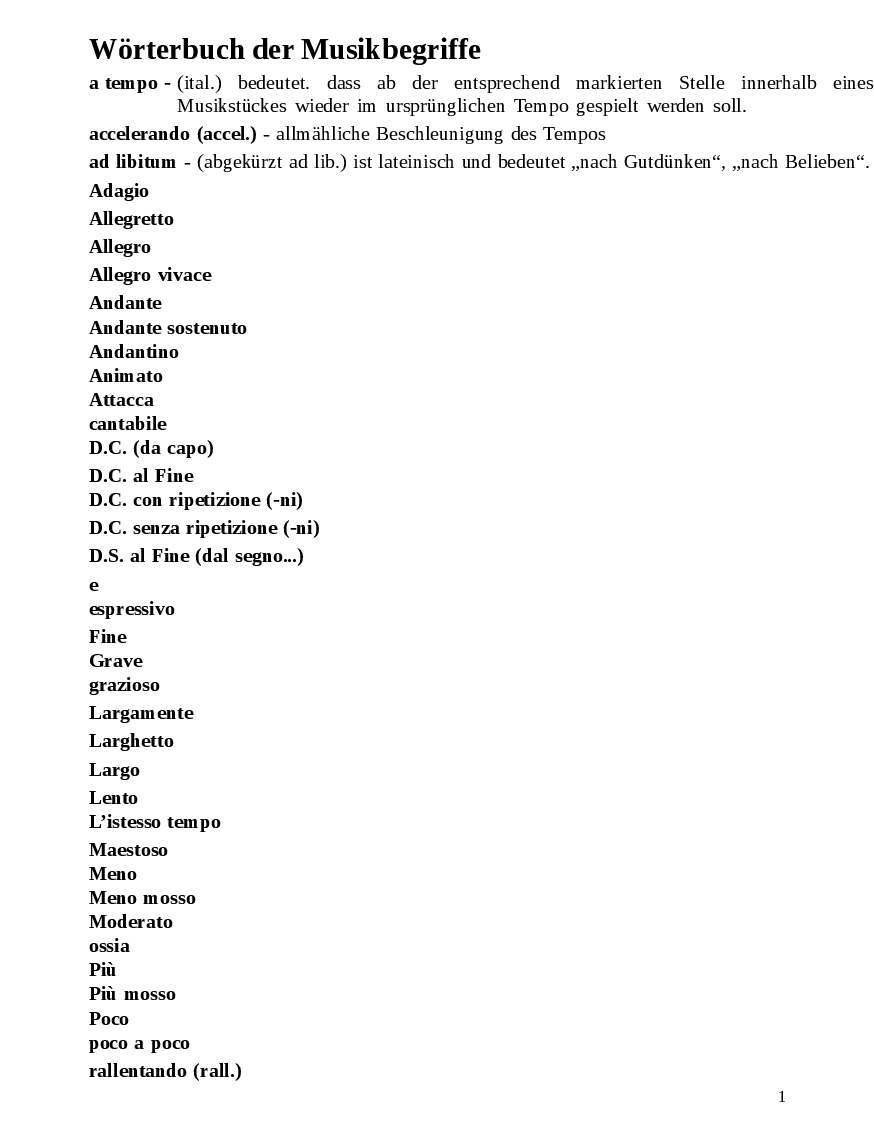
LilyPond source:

\version "2.24.0"

% include paper part and global functions
\include "include/globals.ily"

\bookpart {
  \include "include/bookpart-paper.ily"




  \markup \fontsize  #+5.5 {  \bold   {Wörterbuch der Musikbegriffe} }

  \markup \fontsize  #+2  { \bold{ \vspace #0.6 a tempo - } \override #'(baseline-skip . 2.2)  \justify-string "(ital.) bedeutet. dass ab der entsprechend markierten Stelle innerhalb eines Musikstückes wieder im ursprünglichen Tempo gespielt werden soll.  " }

  \markup \fontsize  #+2  { \bold{ \vspace #0.6 accelerando (accel.)} -  allmähliche Beschleunigung des Tempos }
  \markup \fontsize  #+2  { \bold{ \vspace #0.6 ad libitum }  - (abgekürzt ad lib.) ist lateinisch und bedeutet „nach Gutdünken“, „nach Belieben“. }
  \markup \fontsize  #+2  { \bold{ \vspace #0.6 Adagio } }
  \markup \fontsize  #+2  { \bold{ \vspace #0.6 Allegretto } }
  \markup \fontsize  #+2  { \bold{ \vspace #0.6 Allegro } }
  \markup \fontsize  #+2  { \bold{ \vspace #0.6 Allegro vivace } }
  \markup \fontsize  #+2  { \bold{ \vspace #0.6 Andante } }
  \markup \fontsize  #+2  { \bold{ \vspace #0.6 Andante sostenuto } }
  \markup \fontsize  #+2  { \bold{ \vspace #0.6 Andantino } }
  \markup \fontsize  #+2  { \bold{ \vspace #0.6 Animato } }
  \markup \fontsize  #+2  { \bold{ \vspace #0.6 Attacca } }
  \markup \fontsize  #+2  { \bold{ \vspace #0.6 cantabilе } }
  \markup \fontsize  #+2  { \bold{ \vspace #0.6 D.C. (da capo) } }
  \markup \fontsize  #+2  { \bold{ \vspace #0.6 D.C. al Fine } }
  \markup \fontsize  #+2  { \bold{ \vspace #0.6 D.C. con ripetizione (-ni) } }
  \markup \fontsize  #+2  { \bold{ \vspace #0.6 D.C. senza ripetizione (-ni) } }
  \markup \fontsize  #+2  { \bold{ \vspace  #0.6 D.S. al Fine (dal segno...) } }
  \markup \fontsize  #+2  { \bold{ \vspace #0.6 e } }
  \markup \fontsize  #+2  { \bold{ \vspace #0.6 espressivo } }
  \markup \fontsize  #+2  { \bold{ \vspace #0.6 Fine } }
  \markup \fontsize  #+2  { \bold{ \vspace #0.6 Grave } }
  \markup \fontsize  #+2  { \bold{ \vspace #0.6 grazioso } }
  \markup \fontsize  #+2  { \bold{ \vspace #0.6 Largamente } }
  \markup \fontsize  #+2  { \bold{ \vspace #0.6 Larghetto } }
  \markup \fontsize  #+2  { \bold{ \vspace #0.6 Largo } }
  \markup \fontsize  #+2  { \bold{ \vspace #0.6 Lento } }
  \markup \fontsize  #+2  { \bold{ \vspace #0.6 L’istesso tempo } }
  \markup \fontsize  #+2  { \bold{ \vspace #0.6 Maestoso } }
  \markup \fontsize  #+2  { \bold{ \vspace #0.6 Meno } }
  \markup \fontsize  #+2  { \bold{ \vspace #0.6 Meno mosso } }
  \markup \fontsize  #+2  { \bold{ \vspace #0.6 Moderato } }
  \markup \fontsize  #+2  { \bold{ \vspace #0.6 ossia } }
  \markup \fontsize  #+2  { \bold{ \vspace #0.6 Più } }
  \markup \fontsize  #+2  { \bold{ \vspace #0.6 Più mosso } }
  \markup \fontsize  #+2  { \bold{ \vspace #0.6 Poco } }
  \markup \fontsize  #+2  { \bold{ \vspace #0.6 poco a poco } }
  \markup \fontsize  #+2  { \bold{ \vspace #0.6 rallentando (rall.) } }
  \markup \fontsize  #+2  { \bold{ \vspace #0.6 recitativo } }
  \markup \fontsize  #+2  { \bold{ \vspace #0.6 risoluto } }
  \markup \fontsize  #+2  { \bold{ \vspace #0.6 ritardando (rit.) } }
  \markup \fontsize  #+2  { \bold { \vspace #0.6 ritenuto (rit.) } }
  \markup \fontsize  #+2  { \bold{ \vspace #0.6 rubato } }
  \markup \fontsize  #+2  { \bold{ \vspace #0.6 senza } }
  \markup \fontsize  #+2  { \bold{ \vspace #0.6 senza misura } }
  \markup \fontsize  #+2  { \bold{ \vspace #0.6 Sostenuto } }
  \markup \fontsize  #+2  { \bold{ \vspace #0.6 Tempo di marcia } }
  \markup \fontsize  #+2  { \bold{ \vspace #0.6 Tempo di valzer } }
  \markup \fontsize  #+2  { \bold{ \vspace #0.6 Tempo I } }
  \markup \fontsize  #+2  { \bold { \vspace #0.6 Vivo (= Vivace) } }




} % bookpart

